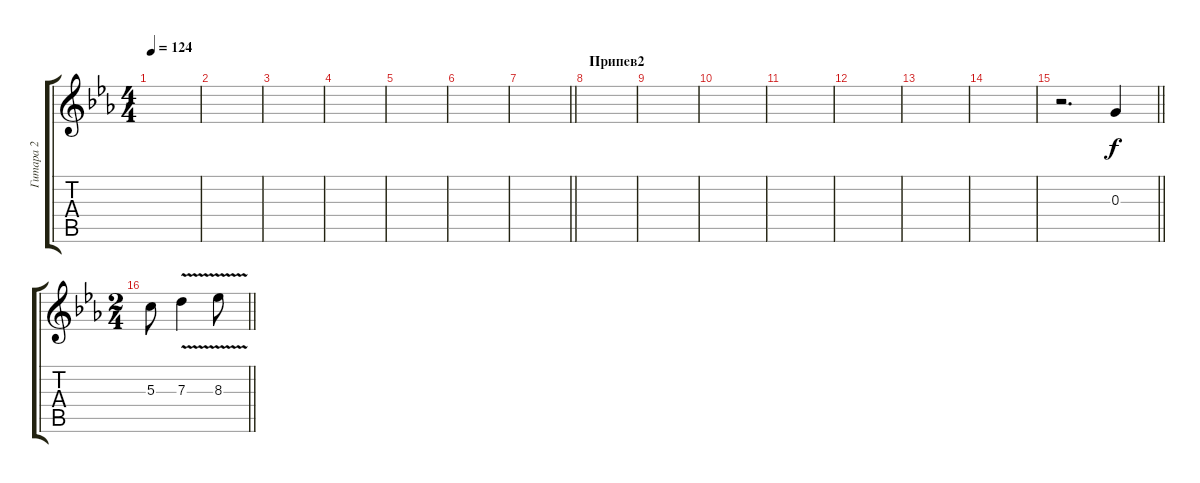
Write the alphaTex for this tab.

\track ("Гитара 2" "Гитара 2") {instrument overdrivenguitar}
\staff {score tabs}
\tuning (E4 B3 G3 D3 A2 E2) {hide}
\ts (4 4)
\tempo 124
\clef g2
\ks cminor
|
|
|
|
|
|
\barLineRight lightlight
|
\section ("" "Припев2")
|
|
|
|
|
|
|
\barLineRight lightlight
r.2{d} 0.3.4 |
\ts (2 4)
\barLineRight lightlight
5.3.8 7.3{v}.4 8.3{v}.8
